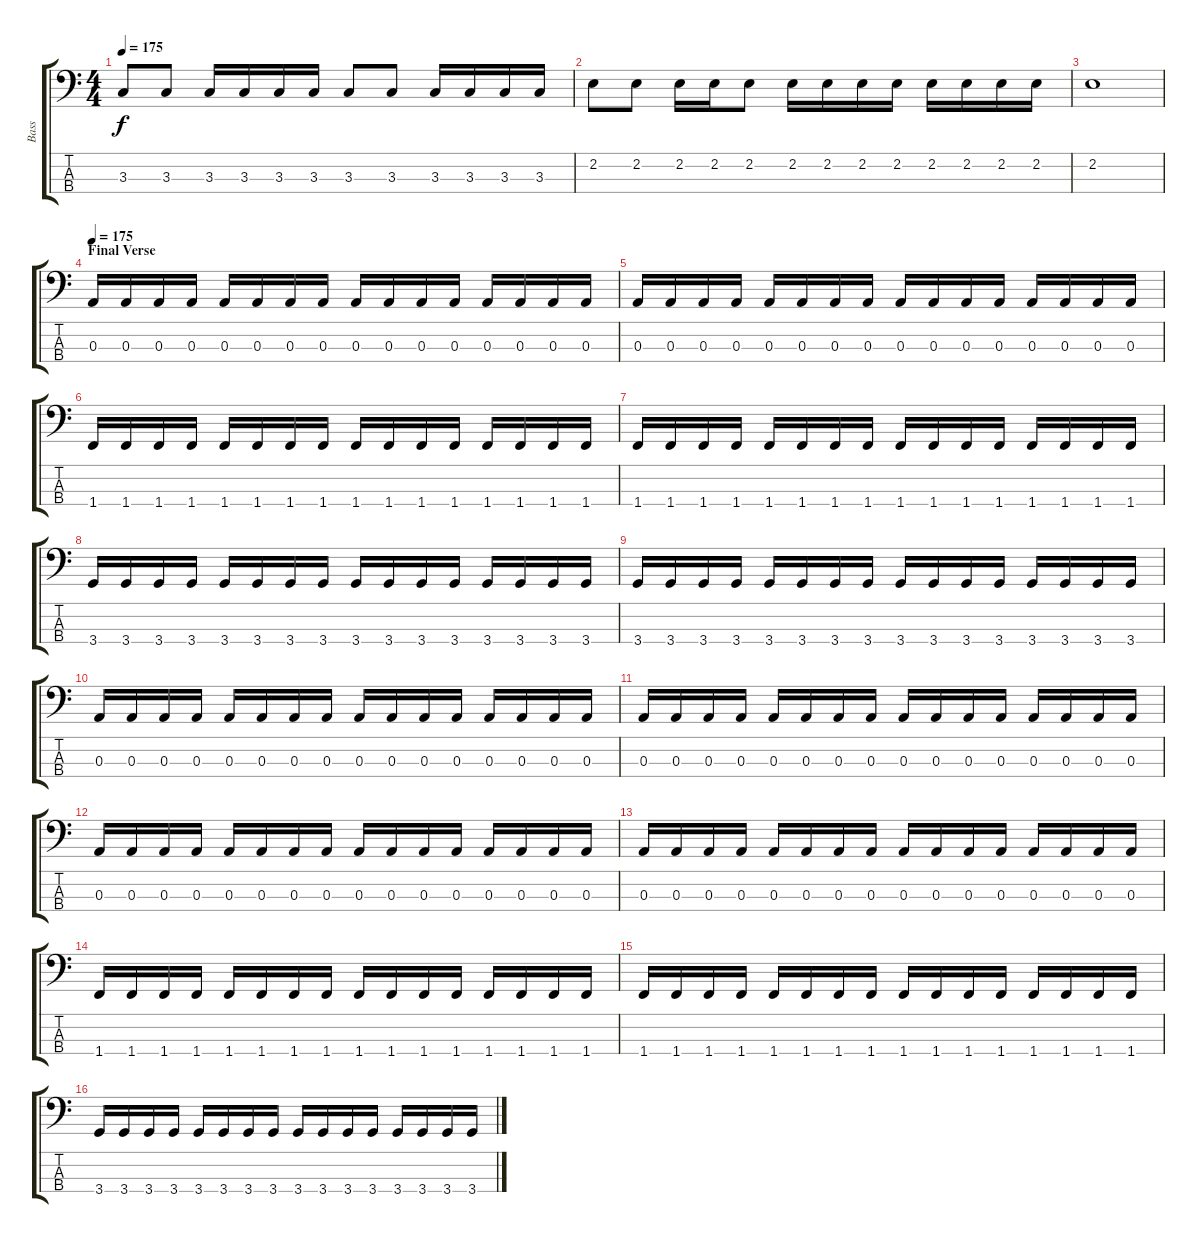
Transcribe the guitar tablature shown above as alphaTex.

\track ("Bass" "Bass") {instrument electricbassfinger}
\staff {score tabs}
\tuning (G2 D2 A1 E1) {hide}
\ts (4 4)
\tempo 175
\clef f4
\ks c
3.3.8{dy f} 3.3.8 3.3.16 3.3.16 3.3.16 3.3.16 3.3.8 3.3.8 3.3.16 3.3.16 3.3.16 3.3.16 |
2.2.8 2.2.8 2.2.16 2.2.16 2.2.8 2.2.16 2.2.16 2.2.16 2.2.16 2.2.16 2.2.16 2.2.16 2.2.16 |
2.2.1 |
\section ("" "Final Verse")
\tempo 175
0.3.16 0.3.16 0.3.16 0.3.16 0.3.16 0.3.16 0.3.16 0.3.16 0.3.16 0.3.16 0.3.16 0.3.16 0.3.16 0.3.16 0.3.16 0.3.16 |
0.3.16 0.3.16 0.3.16 0.3.16 0.3.16 0.3.16 0.3.16 0.3.16 0.3.16 0.3.16 0.3.16 0.3.16 0.3.16 0.3.16 0.3.16 0.3.16 |
1.4.16 1.4.16 1.4.16 1.4.16 1.4.16 1.4.16 1.4.16 1.4.16 1.4.16 1.4.16 1.4.16 1.4.16 1.4.16 1.4.16 1.4.16 1.4.16 |
1.4.16 1.4.16 1.4.16 1.4.16 1.4.16 1.4.16 1.4.16 1.4.16 1.4.16 1.4.16 1.4.16 1.4.16 1.4.16 1.4.16 1.4.16 1.4.16 |
3.4.16 3.4.16 3.4.16 3.4.16 3.4.16 3.4.16 3.4.16 3.4.16 3.4.16 3.4.16 3.4.16 3.4.16 3.4.16 3.4.16 3.4.16 3.4.16 |
3.4.16 3.4.16 3.4.16 3.4.16 3.4.16 3.4.16 3.4.16 3.4.16 3.4.16 3.4.16 3.4.16 3.4.16 3.4.16 3.4.16 3.4.16 3.4.16 |
0.3.16 0.3.16 0.3.16 0.3.16 0.3.16 0.3.16 0.3.16 0.3.16 0.3.16 0.3.16 0.3.16 0.3.16 0.3.16 0.3.16 0.3.16 0.3.16 |
0.3.16 0.3.16 0.3.16 0.3.16 0.3.16 0.3.16 0.3.16 0.3.16 0.3.16 0.3.16 0.3.16 0.3.16 0.3.16 0.3.16 0.3.16 0.3.16 |
0.3.16 0.3.16 0.3.16 0.3.16 0.3.16 0.3.16 0.3.16 0.3.16 0.3.16 0.3.16 0.3.16 0.3.16 0.3.16 0.3.16 0.3.16 0.3.16 |
0.3.16 0.3.16 0.3.16 0.3.16 0.3.16 0.3.16 0.3.16 0.3.16 0.3.16 0.3.16 0.3.16 0.3.16 0.3.16 0.3.16 0.3.16 0.3.16 |
1.4.16 1.4.16 1.4.16 1.4.16 1.4.16 1.4.16 1.4.16 1.4.16 1.4.16 1.4.16 1.4.16 1.4.16 1.4.16 1.4.16 1.4.16 1.4.16 |
1.4.16 1.4.16 1.4.16 1.4.16 1.4.16 1.4.16 1.4.16 1.4.16 1.4.16 1.4.16 1.4.16 1.4.16 1.4.16 1.4.16 1.4.16 1.4.16 |
3.4.16 3.4.16 3.4.16 3.4.16 3.4.16 3.4.16 3.4.16 3.4.16 3.4.16 3.4.16 3.4.16 3.4.16 3.4.16 3.4.16 3.4.16 3.4.16
